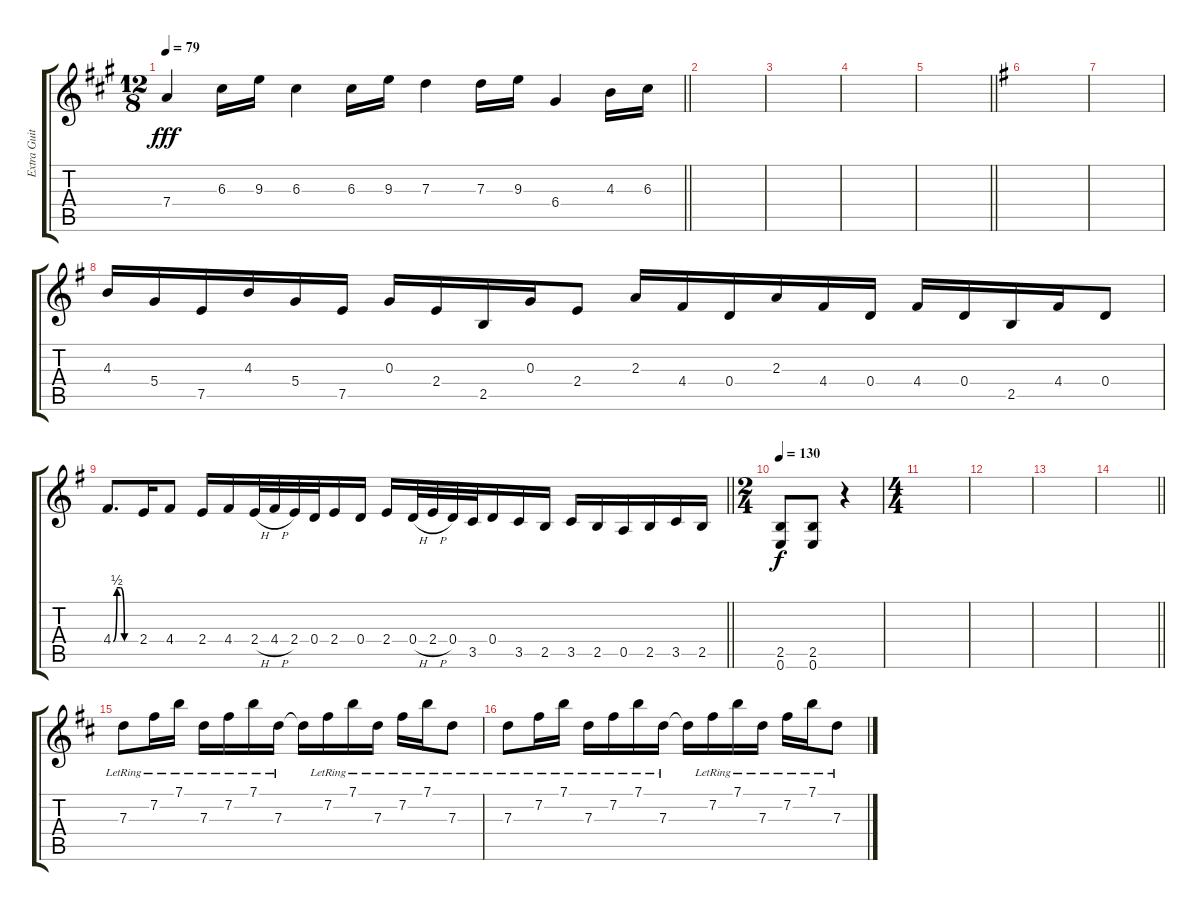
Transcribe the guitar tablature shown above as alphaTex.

\track ("Extra Guitar" "Extra Guit") {instrument acousticguitarnylon}
\staff {score tabs}
\tuning (E4 B3 G3 D3 A2 E2) {hide}
\ts (12 8)
\tempo 79
\clef g2
\barLineRight lightlight
\ks f#minor
7.4.4{dy fff} 6.3.16 9.3.16 6.3.4 6.3.16 9.3.16 7.3.4 7.3.16 9.3.16 6.4.4 4.3.16 6.3.16 |
|
|
|
\barLineRight lightlight
|
\ks eminor
|
|
4.3.16{volume 15} 5.4.16 7.5.16 4.3.16 5.4.16 7.5.16 0.3.16 2.4.16 2.5.16 0.3.16 2.4.8 2.3.16 4.4.16 0.4.16 2.3.16 4.4.16 0.4.16 4.4.16 0.4.16 2.5.16 4.4.16 0.4.8 |
\barLineRight lightlight
4.4{be (custom 0 0 10 2 20 2 30 0 60 0)}.8{d} 2.4.16 4.4.8 2.4.16 4.4.16 2.4{h}.32 4.4{h}.32 2.4.32 0.4.32 2.4.16 0.4.16 2.4.16 0.4{h}.32 2.4{h}.32 0.4.32 3.5.32 0.4.16 3.5.16 2.5.16 3.5.16 2.5.16 0.5.16 2.5.16 3.5.16 2.5.16 |
\ts (2 4)
\tempo 130
(2.5 0.6).8{dy f} (2.5 0.6).8 r.4 |
\ts (4 4)
|
|
|
\barLineRight lightlight
|
\ks bminor
7.3{lr}.8 7.2{lr}.16 7.1{lr}.16 7.3{lr}.16 7.2{lr}.16 7.1{lr}.16 7.3{lr}.16 7.3{t}.16 7.2{lr}.16 7.1{lr}.16 7.3{lr}.16 7.2{lr}.16 7.1{lr}.16 7.3{lr}.8 |
7.3{lr}.8 7.2{lr}.16 7.1{lr}.16 7.3{lr}.16 7.2{lr}.16 7.1{lr}.16 7.3{lr}.16 7.3{t}.16 7.2{lr}.16 7.1{lr}.16 7.3{lr}.16 7.2{lr}.16 7.1{lr}.16 7.3{lr}.8
